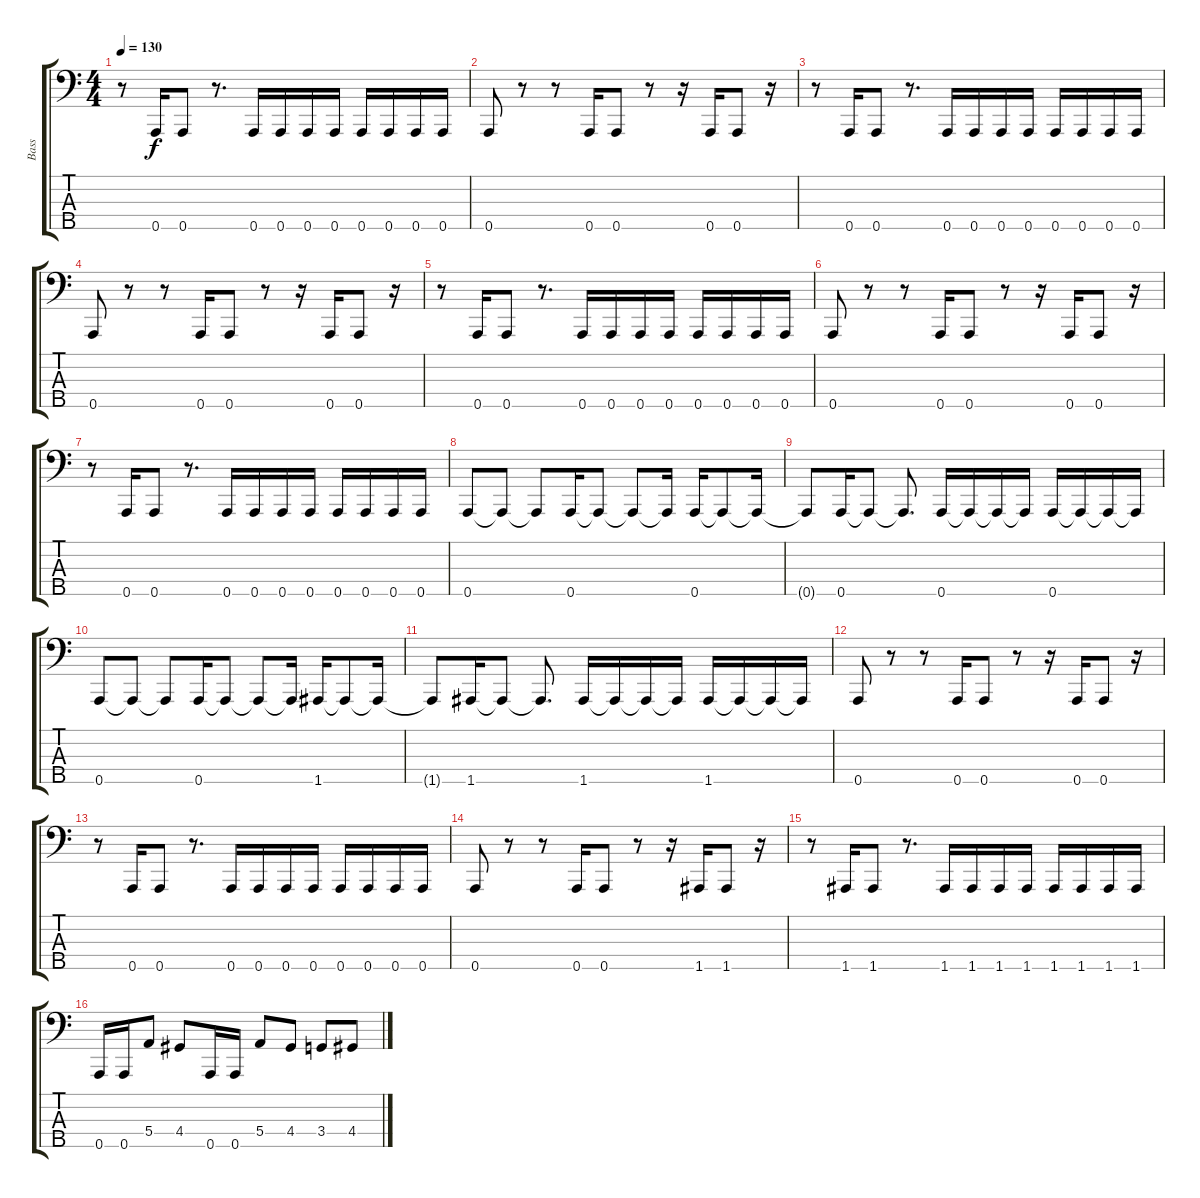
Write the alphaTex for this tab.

\track ("Bass" "Bass") {instrument electricbasspick}
\staff {score tabs}
\tuning (Gb2 D2 A1 E1 A0) {hide}
\ts (4 4)
\tempo 130
\clef f4
\ks c
r.8{dy f} 0.5.16 0.5.8 r.8{d} 0.5.16 0.5.16 0.5.16 0.5.16 0.5.16 0.5.16 0.5.16 0.5.16 |
0.5.8 r.8 r.8 0.5.16 0.5.8 r.8 r.16 0.5.16 0.5.8 r.16 |
r.8 0.5.16 0.5.8 r.8{d} 0.5.16 0.5.16 0.5.16 0.5.16 0.5.16 0.5.16 0.5.16 0.5.16 |
0.5.8 r.8 r.8 0.5.16 0.5.8 r.8 r.16 0.5.16 0.5.8 r.16 |
r.8 0.5.16 0.5.8 r.8{d} 0.5.16 0.5.16 0.5.16 0.5.16 0.5.16 0.5.16 0.5.16 0.5.16 |
0.5.8 r.8 r.8 0.5.16 0.5.8 r.8 r.16 0.5.16 0.5.8 r.16 |
r.8 0.5.16 0.5.8 r.8{d} 0.5.16 0.5.16 0.5.16 0.5.16 0.5.16 0.5.16 0.5.16 0.5.16 |
0.5.8 0.5{t}.8 0.5{t}.8 0.5.16 0.5{t}.8 0.5{t}.8 0.5{t}.16 0.5.16 0.5{t}.8 0.5{t}.16 |
0.5{t}.8 0.5.16 0.5{t}.8 0.5{t}.8{d} 0.5.16 0.5{t}.16 0.5{t}.16 0.5{t}.16 0.5.16 0.5{t}.16 0.5{t}.16 0.5{t}.16 |
0.5.8 0.5{t}.8 0.5{t}.8 0.5.16 0.5{t}.8 0.5{t}.8 0.5{t}.16 1.5.16 1.5{t}.8 1.5{t}.16 |
1.5{t}.8 1.5.16 1.5{t}.8 1.5{t}.8{d} 1.5.16 1.5{t}.16 1.5{t}.16 1.5{t}.16 1.5.16 1.5{t}.16 1.5{t}.16 1.5{t}.16 |
0.5.8 r.8 r.8 0.5.16 0.5.8 r.8 r.16 0.5.16 0.5.8 r.16 |
r.8 0.5.16 0.5.8 r.8{d} 0.5.16 0.5.16 0.5.16 0.5.16 0.5.16 0.5.16 0.5.16 0.5.16 |
0.5.8 r.8 r.8 0.5.16 0.5.8 r.8 r.16 1.5.16 1.5.8 r.16 |
r.8 1.5.16 1.5.8 r.8{d} 1.5.16 1.5.16 1.5.16 1.5.16 1.5.16 1.5.16 1.5.16 1.5.16 |
0.5.16 0.5.16 5.4.8 4.4.8 0.5.16 0.5.16 5.4.8 4.4.8 3.4.8 4.4.8
